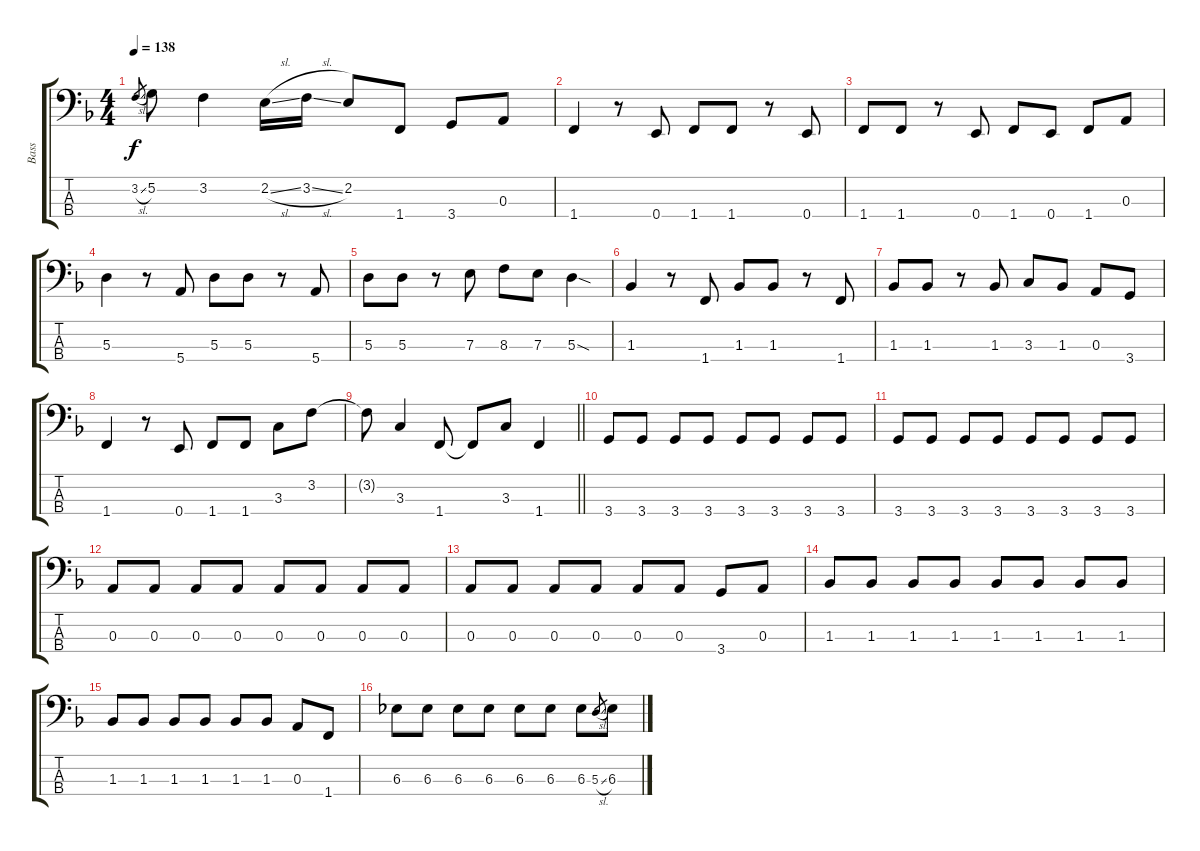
\track ("Bass" "Bass") {instrument electricbasspick}
\staff {score tabs}
\tuning (G2 D2 A1 E1) {hide}
\ts (4 4)
\tempo 138
\clef f4
\ks f
3.2{sl}.8{gr dy f} 5.2.8 3.2.4 2.2{sl}.16 3.2{sl}.16 2.2.8 1.4.8 3.4.8 0.3.8 |
1.4.4 r.8 0.4.8 1.4.8 1.4.8 r.8 0.4.8 |
1.4.8 1.4.8 r.8 0.4.8 1.4.8 0.4.8 1.4.8 0.3.8 |
5.3.4 r.8 5.4.8 5.3.8 5.3.8 r.8 5.4.8 |
5.3.8 5.3.8 r.8 7.3.8 8.3.8 7.3.8 5.3{sod}.4 |
1.3.4 r.8 1.4.8 1.3.8 1.3.8 r.8 1.4.8 |
1.3.8 1.3.8 r.8 1.3.8 3.3.8 1.3.8 0.3.8 3.4.8 |
1.4.4 r.8 0.4.8 1.4.8 1.4.8 3.3.8 3.2.8 |
\barLineRight lightlight
3.2{t}.8 3.3.4 1.4.8 1.4{t}.8 3.3.8 1.4.4 |
3.4.8 3.4.8 3.4.8 3.4.8 3.4.8 3.4.8 3.4.8 3.4.8 |
3.4.8 3.4.8 3.4.8 3.4.8 3.4.8 3.4.8 3.4.8 3.4.8 |
0.3.8 0.3.8 0.3.8 0.3.8 0.3.8 0.3.8 0.3.8 0.3.8 |
0.3.8 0.3.8 0.3.8 0.3.8 0.3.8 0.3.8 3.4.8 0.3.8 |
1.3.8 1.3.8 1.3.8 1.3.8 1.3.8 1.3.8 1.3.8 1.3.8 |
1.3.8 1.3.8 1.3.8 1.3.8 1.3.8 1.3.8 0.3.8 1.4.8 |
6.3.8 6.3.8 6.3.8 6.3.8 6.3.8 6.3.8 6.3.8 5.3{sl}.8{gr} 6.3.8
